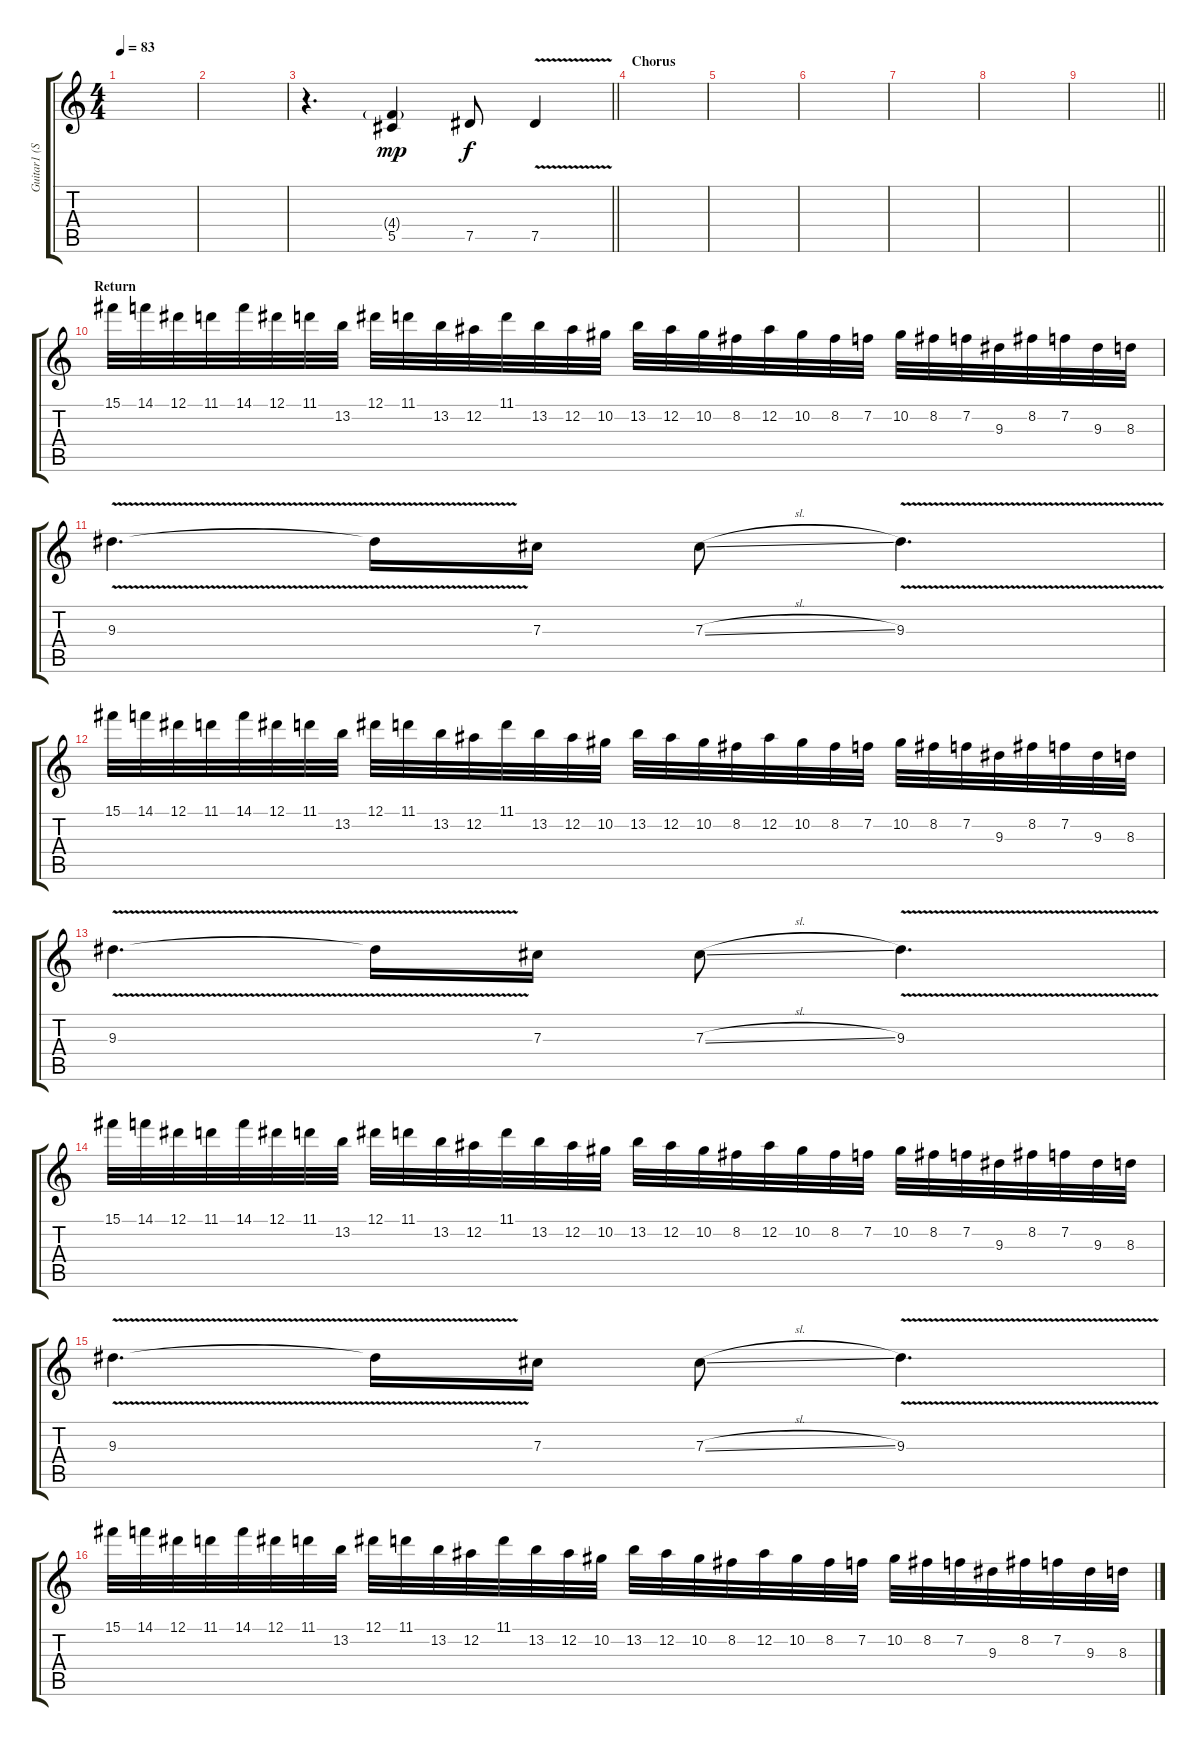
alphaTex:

\track ("Guitar1 (Solo)" "Guitar1 (S") {instrument overdrivenguitar}
\staff {score tabs}
\tuning (Eb4 Bb3 Gb3 Db3 Ab2 Eb2) {hide}
\ts (4 4)
\tempo 83
\clef g2
\ks c
|
|
\barLineRight lightlight
r.4{d} (4.4{g} 5.5).4{dy mp} 7.5.8{dy f} 7.5{v}.4 |
\section ("" "Chorus")
|
|
|
|
|
\barLineRight lightlight
|
\section ("" "Return")
15.1.32 14.1.32 12.1.32 11.1.32 14.1.32 12.1.32 11.1.32 13.2.32 12.1.32 11.1.32 13.2.32 12.2.32 11.1.32 13.2.32 12.2.32 10.2.32 13.2.32 12.2.32 10.2.32 8.2.32 12.2.32 10.2.32 8.2.32 7.2.32 10.2.32 8.2.32 7.2.32 9.3.32 8.2.32 7.2.32 9.3.32 8.3.32 |
9.3{v}.4{d} 9.3{t}.16 7.3.16 7.3{sl}.8 9.3{v}.4{d} |
15.1.32 14.1.32 12.1.32 11.1.32 14.1.32 12.1.32 11.1.32 13.2.32 12.1.32 11.1.32 13.2.32 12.2.32 11.1.32 13.2.32 12.2.32 10.2.32 13.2.32 12.2.32 10.2.32 8.2.32 12.2.32 10.2.32 8.2.32 7.2.32 10.2.32 8.2.32 7.2.32 9.3.32 8.2.32 7.2.32 9.3.32 8.3.32 |
9.3{v}.4{d} 9.3{t}.16 7.3.16 7.3{sl}.8 9.3{v}.4{d} |
15.1.32 14.1.32 12.1.32 11.1.32 14.1.32 12.1.32 11.1.32 13.2.32 12.1.32 11.1.32 13.2.32 12.2.32 11.1.32 13.2.32 12.2.32 10.2.32 13.2.32 12.2.32 10.2.32 8.2.32 12.2.32 10.2.32 8.2.32 7.2.32 10.2.32 8.2.32 7.2.32 9.3.32 8.2.32 7.2.32 9.3.32 8.3.32 |
9.3{v}.4{d} 9.3{t}.16 7.3.16 7.3{sl}.8 9.3{v}.4{d} |
15.1.32 14.1.32 12.1.32 11.1.32 14.1.32 12.1.32 11.1.32 13.2.32 12.1.32 11.1.32 13.2.32 12.2.32 11.1.32 13.2.32 12.2.32 10.2.32 13.2.32 12.2.32 10.2.32 8.2.32 12.2.32 10.2.32 8.2.32 7.2.32 10.2.32 8.2.32 7.2.32 9.3.32 8.2.32 7.2.32 9.3.32 8.3.32
